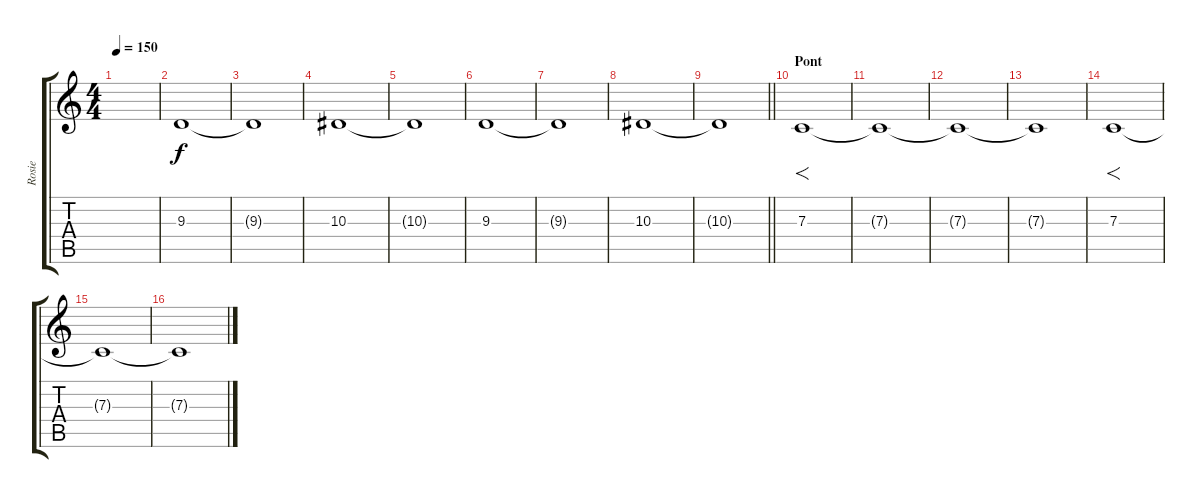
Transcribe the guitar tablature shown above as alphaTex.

\track ("Rosie" "Rosie") {instrument stringensemble1}
\staff {score tabs}
\tuning (D4 A3 F3 C3 G2 D2) {hide}
\ts (4 4)
\tempo 150
\clef g2
\ks c
|
9.3.1 |
9.3{t}.1 |
10.3.1 |
10.3{t}.1 |
9.3.1 |
9.3{t}.1 |
10.3.1 |
\barLineRight lightlight
10.3{t}.1 |
\section ("" "Pont")
7.3.1{f} |
7.3{t}.1 |
7.3{t}.1 |
7.3{t}.1 |
7.3.1{f} |
7.3{t}.1 |
7.3{t}.1
